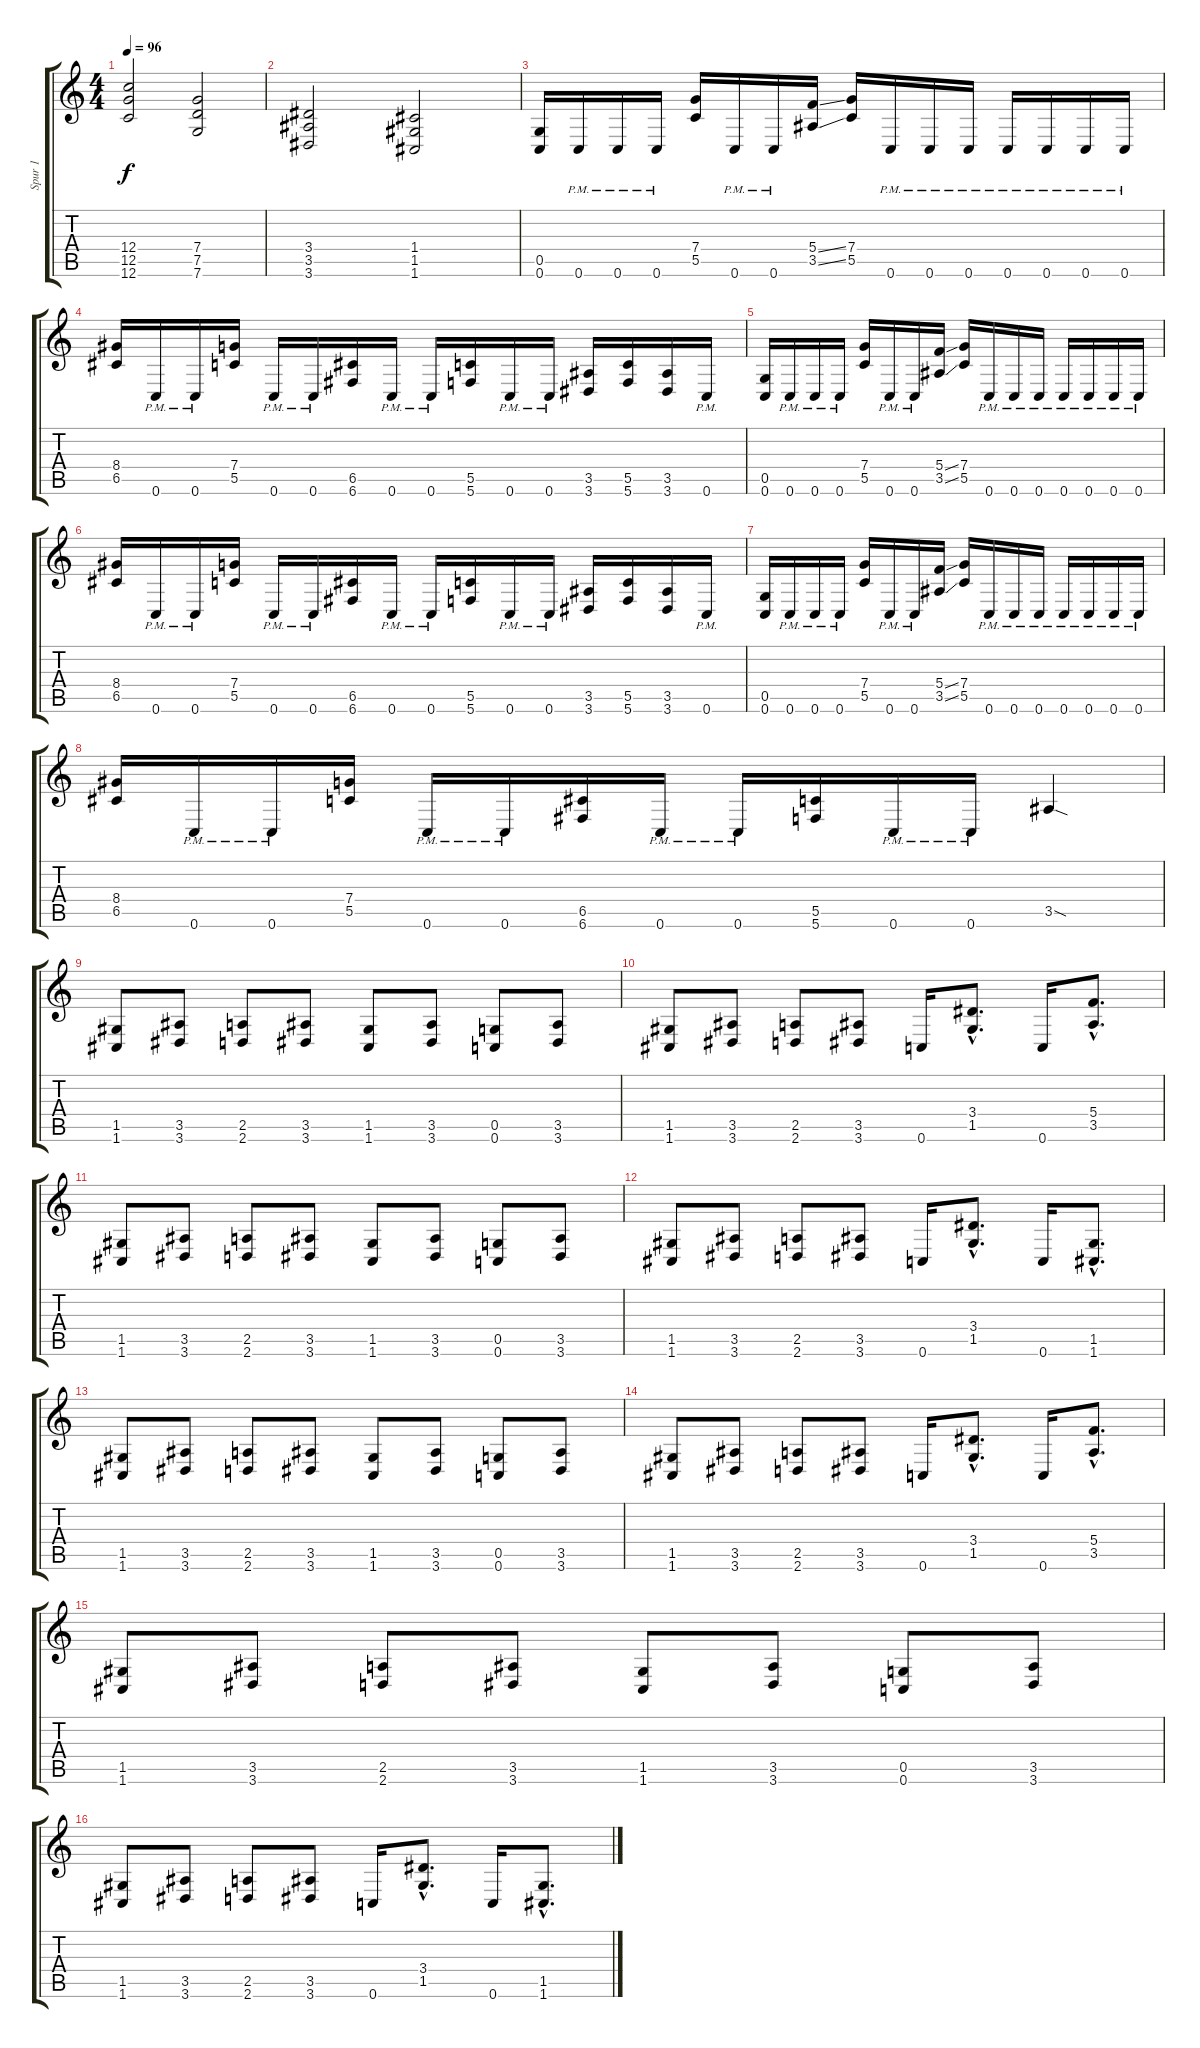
\track ("Spur 1" "Spur 1") {instrument distortionguitar}
\staff {score tabs}
\tuning (D4 A3 F3 C3 G2 C2) {hide}
\ts (4 4)
\tempo 96
\clef g2
\ks c
(12.4 12.5 12.6).2{dy f instrument distortionguitar} (7.4 7.5 7.6).2 |
(3.4 3.5 3.6).2 (1.4 1.5 1.6).2 |
(0.5 0.6).16 0.6{pm}.16 0.6{pm}.16 0.6{pm}.16 (7.4 5.5).16 0.6{pm}.16 0.6{pm}.16 (5.4{ss} 3.5{ss}).16 (7.4 5.5).16 0.6{pm}.16 0.6{pm}.16 0.6{pm}.16 0.6{pm}.16 0.6{pm}.16 0.6{pm}.16 0.6{pm}.16 |
(8.4 6.5).16 0.6{pm}.16 0.6{pm}.16 (7.4 5.5).16 0.6{pm}.16 0.6{pm}.16 (6.5 6.6).16 0.6{pm}.16 0.6{pm}.16 (5.5 5.6).16 0.6{pm}.16 0.6{pm}.16 (3.5 3.6).16 (5.5 5.6).16 (3.5 3.6).16 0.6{pm}.16 |
(0.5 0.6).16 0.6{pm}.16 0.6{pm}.16 0.6{pm}.16 (7.4 5.5).16 0.6{pm}.16 0.6{pm}.16 (5.4{ss} 3.5{ss}).16 (7.4 5.5).16 0.6{pm}.16 0.6{pm}.16 0.6{pm}.16 0.6{pm}.16 0.6{pm}.16 0.6{pm}.16 0.6{pm}.16 |
(8.4 6.5).16 0.6{pm}.16 0.6{pm}.16 (7.4 5.5).16 0.6{pm}.16 0.6{pm}.16 (6.5 6.6).16 0.6{pm}.16 0.6{pm}.16 (5.5 5.6).16 0.6{pm}.16 0.6{pm}.16 (3.5 3.6).16 (5.5 5.6).16 (3.5 3.6).16 0.6{pm}.16 |
(0.5 0.6).16 0.6{pm}.16 0.6{pm}.16 0.6{pm}.16 (7.4 5.5).16 0.6{pm}.16 0.6{pm}.16 (5.4{ss} 3.5{ss}).16 (7.4 5.5).16 0.6{pm}.16 0.6{pm}.16 0.6{pm}.16 0.6{pm}.16 0.6{pm}.16 0.6{pm}.16 0.6{pm}.16 |
(8.4 6.5).16 0.6{pm}.16 0.6{pm}.16 (7.4 5.5).16 0.6{pm}.16 0.6{pm}.16 (6.5 6.6).16 0.6{pm}.16 0.6{pm}.16 (5.5 5.6).16 0.6{pm}.16 0.6{pm}.16 3.5{sod}.4 |
(1.5 1.6).8 (3.5 3.6).8 (2.5 2.6).8 (3.5 3.6).8 (1.5 1.6).8 (3.5 3.6).8 (0.5 0.6).8 (3.5 3.6).8 |
(1.5 1.6).8 (3.5 3.6).8 (2.5 2.6).8 (3.5 3.6).8 0.6.16 (3.4{hac} 1.5{hac}).8{d} 0.6.16 (5.4{hac} 3.5{hac}).8{d} |
(1.5 1.6).8 (3.5 3.6).8 (2.5 2.6).8 (3.5 3.6).8 (1.5 1.6).8 (3.5 3.6).8 (0.5 0.6).8 (3.5 3.6).8 |
(1.5 1.6).8 (3.5 3.6).8 (2.5 2.6).8 (3.5 3.6).8 0.6.16 (3.4{hac} 1.5{hac}).8{d} 0.6.16 (1.5{hac} 1.6{hac}).8{d} |
(1.5 1.6).8 (3.5 3.6).8 (2.5 2.6).8 (3.5 3.6).8 (1.5 1.6).8 (3.5 3.6).8 (0.5 0.6).8 (3.5 3.6).8 |
(1.5 1.6).8 (3.5 3.6).8 (2.5 2.6).8 (3.5 3.6).8 0.6.16 (3.4{hac} 1.5{hac}).8{d} 0.6.16 (5.4{hac} 3.5{hac}).8{d} |
(1.5 1.6).8 (3.5 3.6).8 (2.5 2.6).8 (3.5 3.6).8 (1.5 1.6).8 (3.5 3.6).8 (0.5 0.6).8 (3.5 3.6).8 |
(1.5 1.6).8 (3.5 3.6).8 (2.5 2.6).8 (3.5 3.6).8 0.6.16 (3.4{hac} 1.5{hac}).8{d} 0.6.16 (1.5{hac} 1.6{hac}).8{d}
